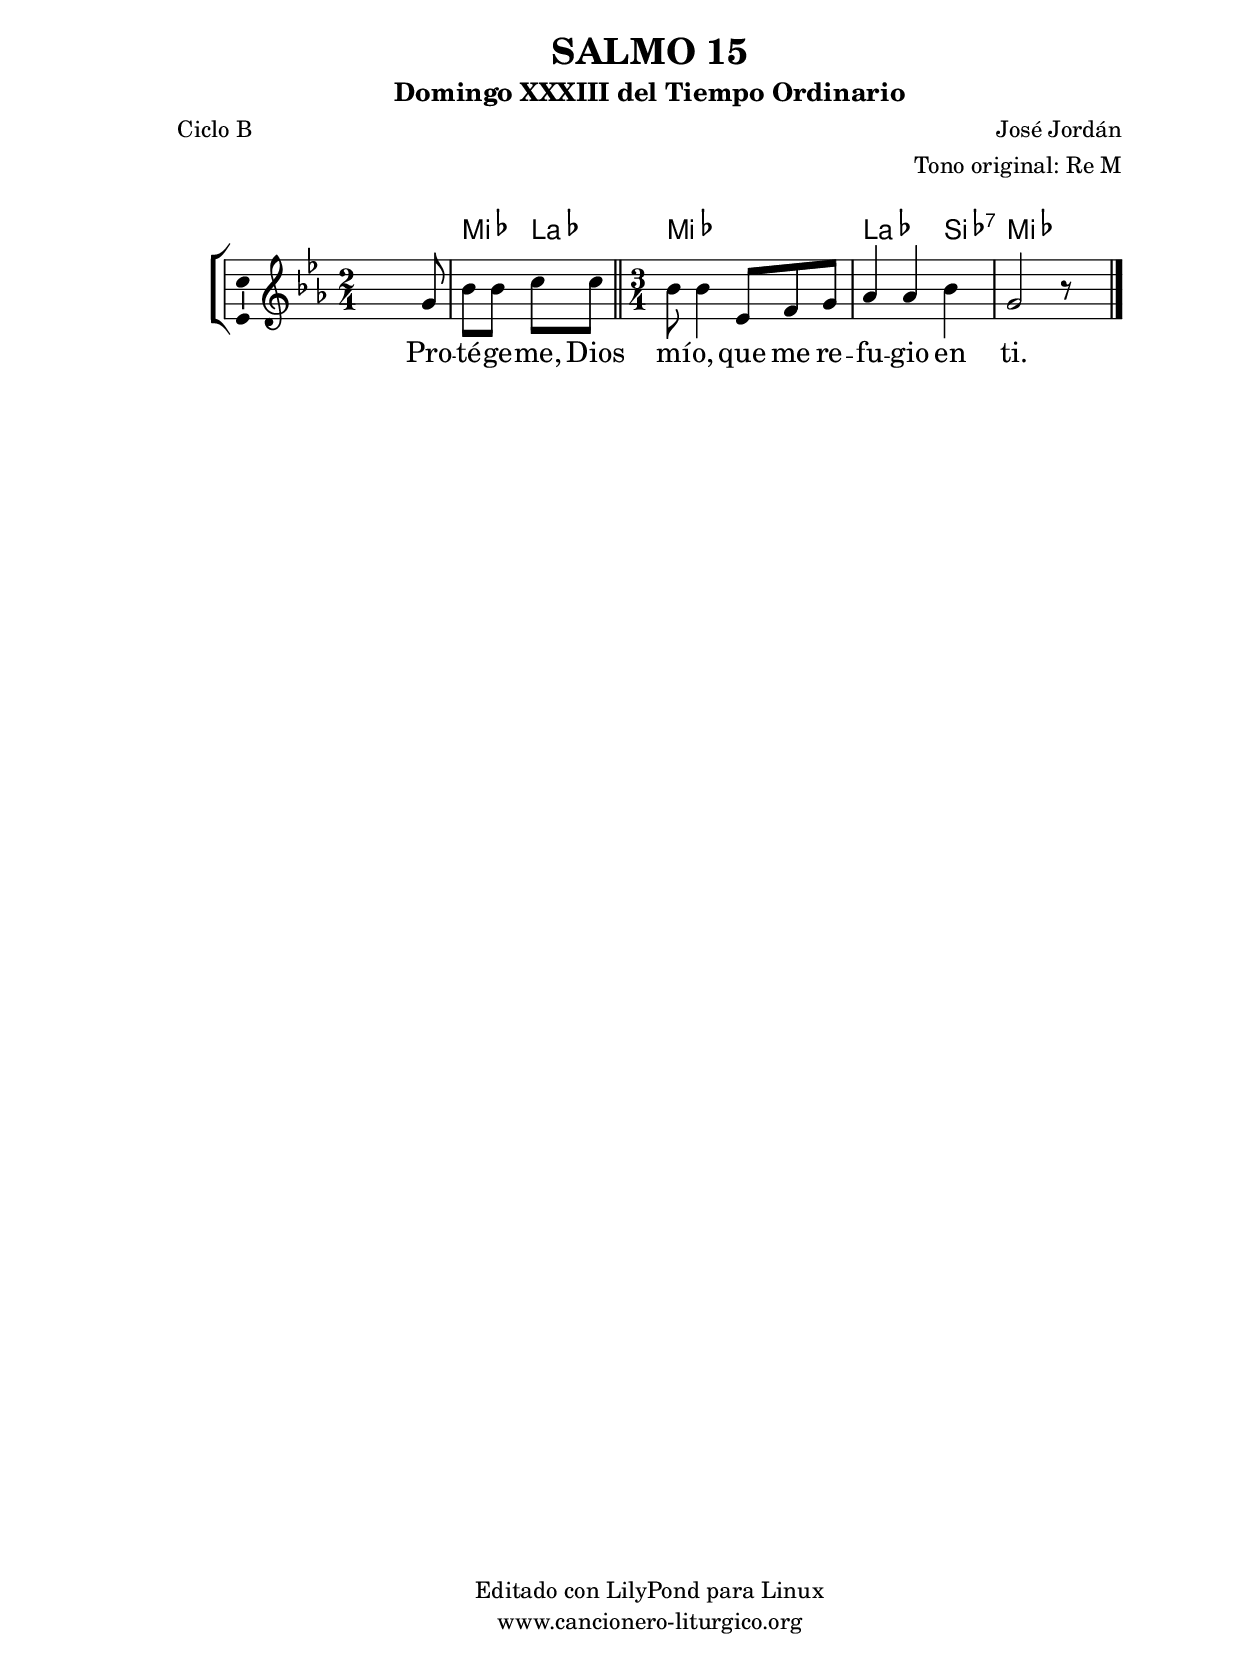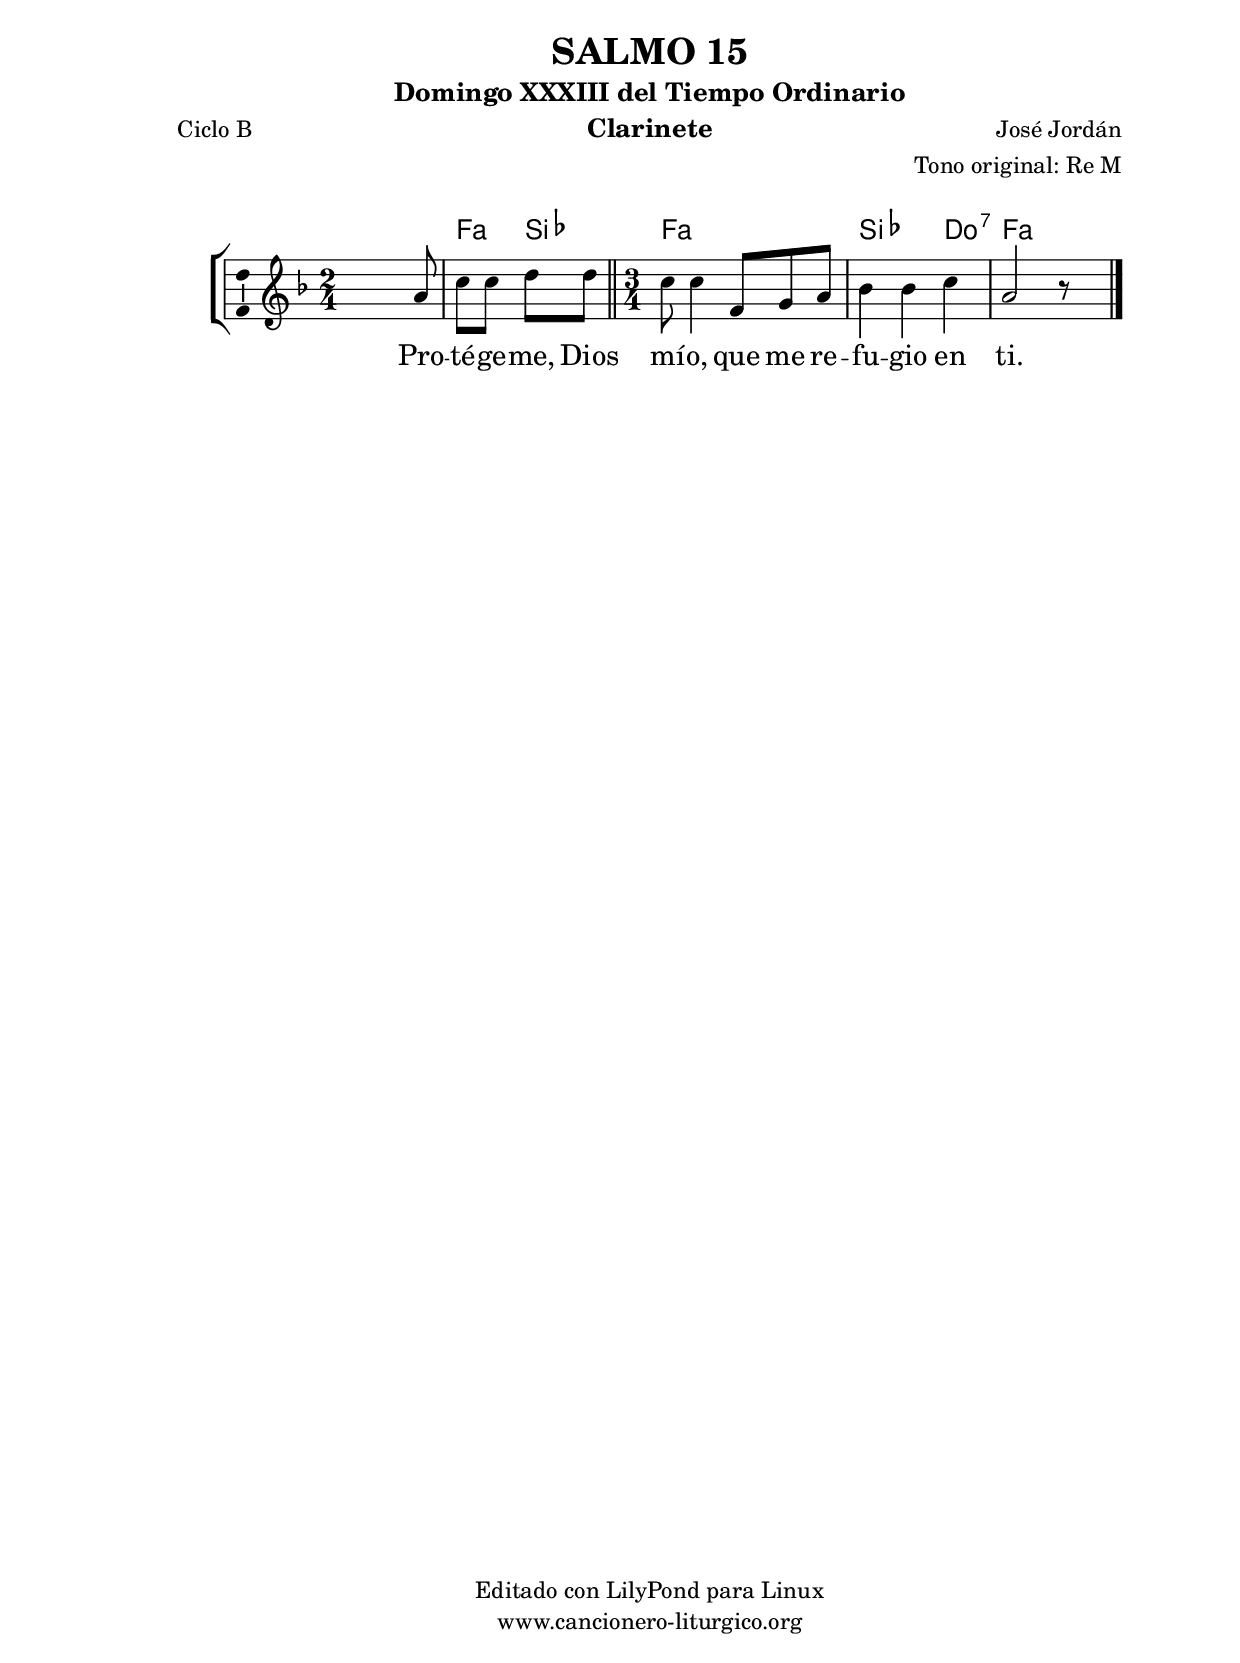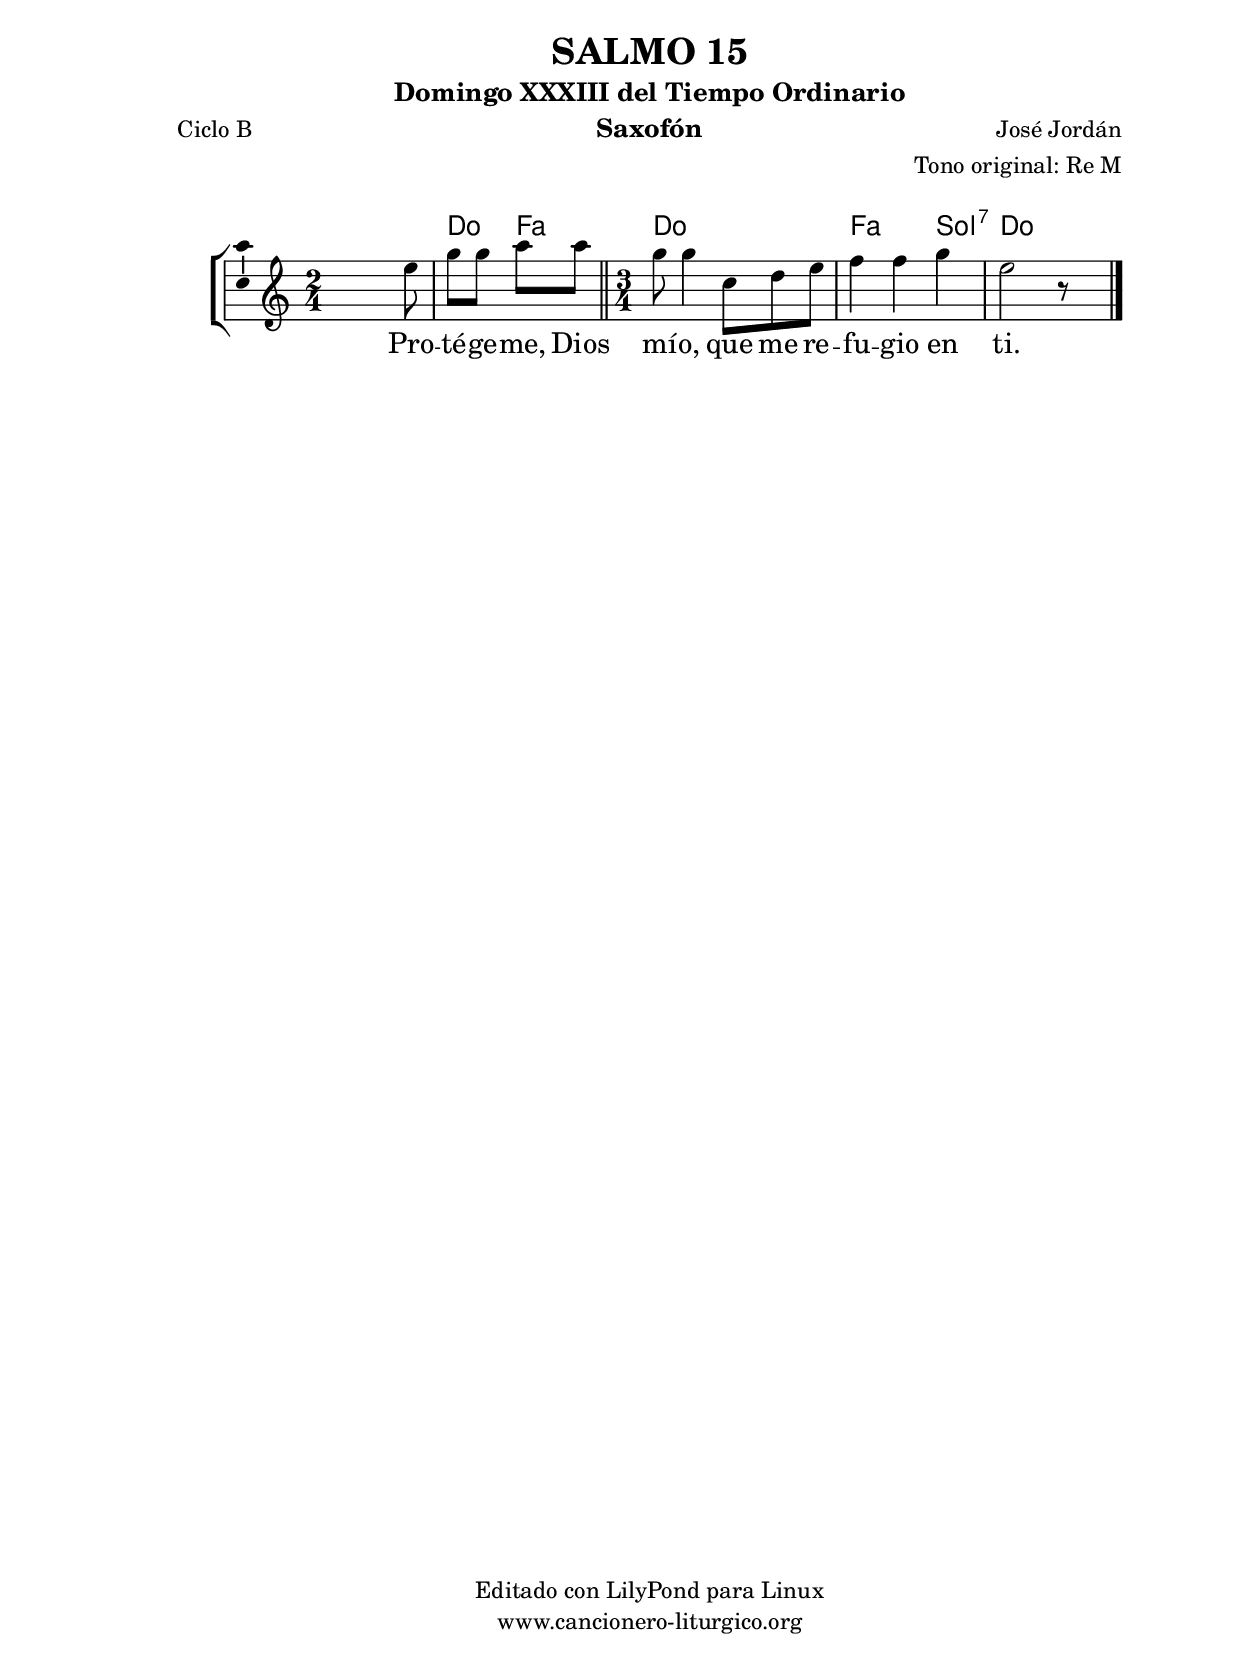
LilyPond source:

%
%para convertir .midi en .wav:
%timidity filename.midi -Ow -o finename.wav
%
%
%Para convertir de .wav a .mp3:
%lame -h -m j filename.wav
%
%
%para escuchar el midi:
%timidity nombrefichero.midi
%


%versión de lilypond para la que se ha escrito esta partitura:
\version "2.16.0"

	%Tamaño papel
	#(set-default-paper-size "a4")
	%Tamaño partitura
	#(set-global-staff-size 20)
	%No responde al pulsar sobre una nota
	#(ly:set-option 'point-and-click #f)

%parámetros del encabezamiento:
\header {
	title = "SALMO 15"
	subtitle = "Domingo XXXIII del Tiempo Ordinario"
	composer = "José Jordán"
	poet = "Ciclo B"
	meter = ""
	arranger = "Tono original: Re M"
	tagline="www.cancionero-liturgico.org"
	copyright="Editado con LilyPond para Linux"
	tiempo = "Ordinario"
	usos = "Salmo"
	letra = "Protégeme, Dios mío, que me refugio en ti."
	}

%parámetros asociados al papel:
\paper  {
	oddHeaderMarkup = \markup {\fill-line { \on-the-fly #not-first-page \fromproperty #'header:title \on-the-fly #not-first-page \fromproperty #'header:composer }}
	evenHeaderMarkup = \markup {\fill-line { \fromproperty #'header:composer \fromproperty #'header:title }}
	#(set-paper-size "a4")
	print-page-number = ##f
	first-page-number = 1
	print-first-page-number = ##f
%	head-separation = 3.0 \cm
	top-margin = 2.0 \cm
	bottom-margin = 0.5\cm
%%%	bottom-margin = -1.0\cm
	left-margin = 3.0 \cm
	line-width = 16.0 \cm 
	indent = 8\mm
	interscoreline = 2.\mm
	between-system-space = 15\mm
%	para que las partituras no llenen la hoja:
	ragged-bottom = ##t
%	idem para la última hoja:
	ragged-last-bottom = ##f
%	para que las partituras llenen el ancho del papel:
	ragged-last = ##f
	after-title-space = 2.5 \cm
%page-count=1
%system-count=8

	%Flexible Vertical Spacing
%	markup-markup-spacing =
%	#'((basic-distance . 15) (minimum-distance . 15) (padding . 3))
	markup-system-spacing =
	#'((basic-distance . 15) (minimum-distance . 15) (padding . 3))
	system-system-spacing =
	#'((basic-distance . 15) (minimum-distance . 15) (padding . 3))
	score-system-spacing =
	#'((basic-distance . 15) (minimum-distance . 15) (padding . 5))
%	top-system-spacing = % header
%	#'((basic-distance . 8) (minimum-distance . 0) (padding . 3))
%	top-markup-spacing =
%	#'((basic-distance . 20) (minimum-distance . 20) (padding . 3))
	last-bottom-spacing = % footer
	#'((basic-distance . 5) (minimum-distance . 5) (padding . 3))
%	score-markup-spacing =
%	#'((basic-distance . 16) (minimum-distance . 13) (padding . 3))

	}


%parámetros que afectan a toda la partitura:
global =  {
	%clave de sol (G):
	\clef G
	%armadura:
	\transpose d ees
	\key d \major
	\tempo 4=90
	\set Score.tempoHideNote = ##t
	}


acordes = {
	\italianChords
	\chordmode {
	\transpose d ees
{

s2
d4 g d2. g2 a4:7 d2.

	}
	}
}

melodia = 
	\transpose d ees
{
	\relative c'{

\time 2/4
s4 s8 fis8
a8 a b b
\bar "||"

\time 3/4
a8 a4 d,8 e fis
%%%Yo creo que hay una errata en Libro de Salmista
%%%gis4 gis a
g4 g a
fis2 r8 s8

	\bar "|."
	}
	}


texto = \lyricmode {
Pro -- té -- ge -- me, Dios mí -- o, que me re -- fu -- gio en ti.
	}


acordesStaff = \context ChordNames = acordesStaff <<
	\set chordChanges = ##t
	\acordes
	>>


vozStaff = \context Voice = vozStaff
\with {\consists "Ambitus_engraver"}
<<
%	\set Staff.instrumentName = ""
%	\set Staff.shortInstrumentName = ""
%	\set Staff.midiInstrument = #"clarinet"
%	\set Staff.midiInstrument = #"cello"
%	\set Staff.midiInstrument = #"flute"
	\set Staff.midiInstrument = #"electric guitar (jazz)"
%	\set Staff.midiInstrument = #"english horn"
%	\set Staff.midiInstrument = #"violin"
%	\set Staff.midiInstrument = #"glockenspiel"
	\set Staff.midiMinimumVolume = #0.7
	\set Staff.midiMaximumVolume = #0.9
	\global
	\melodia
	>>


textoStaff = \context Lyrics = textoStaff <<
	\lyricsto vozStaff \texto
	>>

\book {
	\score {
		\context ChoirStaff {
			\override StaffGroup.SystemStartBracket #'collapse-height = #1
			\override Score.SystemStartBar #'collapse-height = #1
			<<
			\acordesStaff
			\vozStaff
			\textoStaff
			>>
			}
		\layout {
	    		\context {
				\Lyrics
				\override LyricText #'font-size = #2
				}
	   		 \context {
				\Score
				%fontSize = #3
				\override StaffSymbol #'staff-space = #(magstep +3)
				%\override Beam #'thickness = #0.55
				%\override SpacingSpanner #'spacing-increment = #1.0
				%\override Slur #'height-limit = #1.5
				}
			}
		}
	\score {
		\unfoldRepeats
		\context ChoirStaff {
			<<
			\acordesStaff
			\vozStaff
			>>
			}
		\midi {
	  		\context {
	  			\Score
				tempoWholesPerMinute = #(ly:make-moment 70 4)
				}
			}
		}
	}

%Partitura para clarinete
#(define output-suffix "C")
\book {
	\header{
		instrument = "Clarinete"
		}
	\score {
		\context ChoirStaff {
			\override StaffGroup.SystemStartBracket #'collapse-height = #1
			\override Score.SystemStartBar #'collapse-height = #1
\transpose c d
			<<
			\acordesStaff
			\vozStaff
			\textoStaff
			>>
			}
		\layout {
	    		\context {
				\Lyrics
				\override LyricText #'font-size = #2
				}
	   		 \context {
				\Score
				%fontSize = #3
				\override StaffSymbol #'staff-space = #(magstep +3)
				%\override Beam #'thickness = #0.55
				%\override SpacingSpanner #'spacing-increment = #1.0
				%\override Slur #'height-limit = #1.5
				}
			}
		}
	}

%Partitura para saxofón
#(define output-suffix "S")
\book {
	\header{
		instrument = "Saxofón"
		}
	\score {
		\context ChoirStaff {
			\override StaffGroup.SystemStartBracket #'collapse-height = #1
			\override Score.SystemStartBar #'collapse-height = #1
\transpose c a
			<<
			\acordesStaff
			\vozStaff
			\textoStaff
			>>
			}
		\layout {
	    		\context {
				\Lyrics
				\override LyricText #'font-size = #2
				}
	   		 \context {
				\Score
				%fontSize = #3
				\override StaffSymbol #'staff-space = #(magstep +3)
				%\override Beam #'thickness = #0.55
				%\override SpacingSpanner #'spacing-increment = #1.0
				%\override Slur #'height-limit = #1.5
				}
			}
		}
	}

